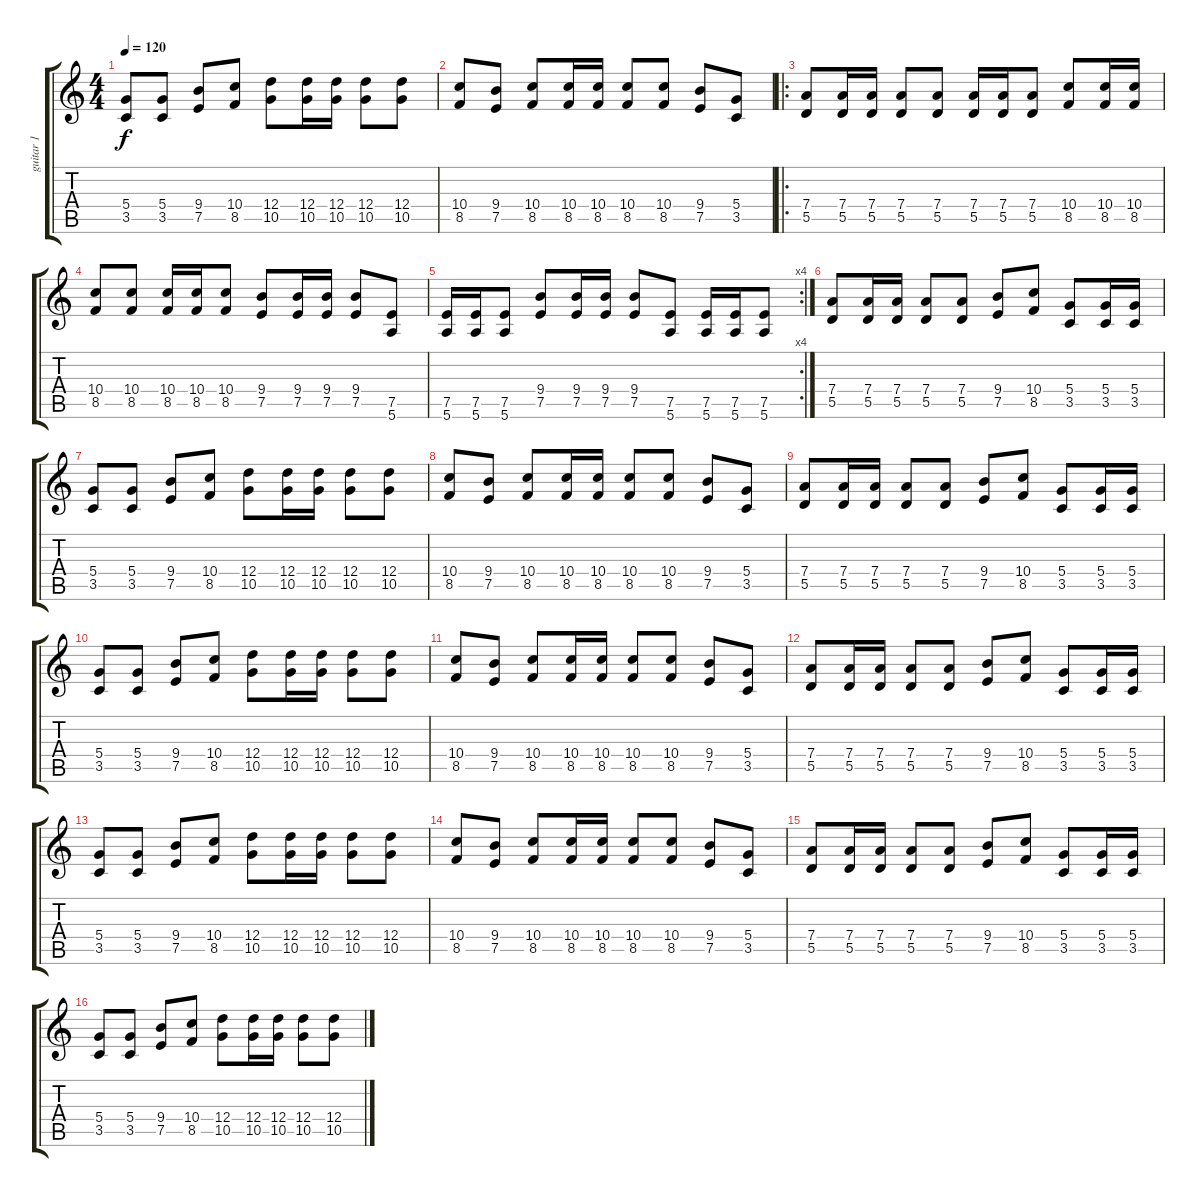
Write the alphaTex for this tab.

\track ("guitar 1" "guitar 1") {instrument distortionguitar}
\staff {score tabs}
\tuning (E4 B3 G3 D3 A2 E2) {hide}
\ts (4 4)
\tempo 120
\clef g2
\ks c
(5.4 3.5).8{dy f} (5.4 3.5).8 (9.4 7.5).8 (10.4 8.5).8 (12.4 10.5).8 (12.4 10.5).16 (12.4 10.5).16 (12.4 10.5).8 (12.4 10.5).8 |
(10.4 8.5).8 (9.4 7.5).8 (10.4 8.5).8 (10.4 8.5).16 (10.4 8.5).16 (10.4 8.5).8 (10.4 8.5).8 (9.4 7.5).8 (5.4 3.5).8 |
\ro
(7.4 5.5).8 (7.4 5.5).16 (7.4 5.5).16 (7.4 5.5).8 (7.4 5.5).8 (7.4 5.5).16 (7.4 5.5).16 (7.4 5.5).8 (10.4 8.5).8 (10.4 8.5).16 (10.4 8.5).16 |
(10.4 8.5).8 (10.4 8.5).8 (10.4 8.5).16 (10.4 8.5).16 (10.4 8.5).8 (9.4 7.5).8 (9.4 7.5).16 (9.4 7.5).16 (9.4 7.5).8 (7.5 5.6).8 |
\rc 4
(7.5 5.6).16 (7.5 5.6).16 (7.5 5.6).8 (9.4 7.5).8 (9.4 7.5).16 (9.4 7.5).16 (9.4 7.5).8 (7.5 5.6).8 (7.5 5.6).16 (7.5 5.6).16 (7.5 5.6).8 |
(7.4 5.5).8 (7.4 5.5).16 (7.4 5.5).16 (7.4 5.5).8 (7.4 5.5).8 (9.4 7.5).8 (10.4 8.5).8 (5.4 3.5).8 (5.4 3.5).16 (5.4 3.5).16 |
(5.4 3.5).8 (5.4 3.5).8 (9.4 7.5).8 (10.4 8.5).8 (12.4 10.5).8 (12.4 10.5).16 (12.4 10.5).16 (12.4 10.5).8 (12.4 10.5).8 |
(10.4 8.5).8 (9.4 7.5).8 (10.4 8.5).8 (10.4 8.5).16 (10.4 8.5).16 (10.4 8.5).8 (10.4 8.5).8 (9.4 7.5).8 (5.4 3.5).8 |
(7.4 5.5).8 (7.4 5.5).16 (7.4 5.5).16 (7.4 5.5).8 (7.4 5.5).8 (9.4 7.5).8 (10.4 8.5).8 (5.4 3.5).8 (5.4 3.5).16 (5.4 3.5).16 |
(5.4 3.5).8 (5.4 3.5).8 (9.4 7.5).8 (10.4 8.5).8 (12.4 10.5).8 (12.4 10.5).16 (12.4 10.5).16 (12.4 10.5).8 (12.4 10.5).8 |
(10.4 8.5).8 (9.4 7.5).8 (10.4 8.5).8 (10.4 8.5).16 (10.4 8.5).16 (10.4 8.5).8 (10.4 8.5).8 (9.4 7.5).8 (5.4 3.5).8 |
(7.4 5.5).8 (7.4 5.5).16 (7.4 5.5).16 (7.4 5.5).8 (7.4 5.5).8 (9.4 7.5).8 (10.4 8.5).8 (5.4 3.5).8 (5.4 3.5).16 (5.4 3.5).16 |
(5.4 3.5).8 (5.4 3.5).8 (9.4 7.5).8 (10.4 8.5).8 (12.4 10.5).8 (12.4 10.5).16 (12.4 10.5).16 (12.4 10.5).8 (12.4 10.5).8 |
(10.4 8.5).8 (9.4 7.5).8 (10.4 8.5).8 (10.4 8.5).16 (10.4 8.5).16 (10.4 8.5).8 (10.4 8.5).8 (9.4 7.5).8 (5.4 3.5).8 |
(7.4 5.5).8 (7.4 5.5).16 (7.4 5.5).16 (7.4 5.5).8 (7.4 5.5).8 (9.4 7.5).8 (10.4 8.5).8 (5.4 3.5).8 (5.4 3.5).16 (5.4 3.5).16 |
(5.4 3.5).8 (5.4 3.5).8 (9.4 7.5).8 (10.4 8.5).8 (12.4 10.5).8 (12.4 10.5).16 (12.4 10.5).16 (12.4 10.5).8 (12.4 10.5).8
